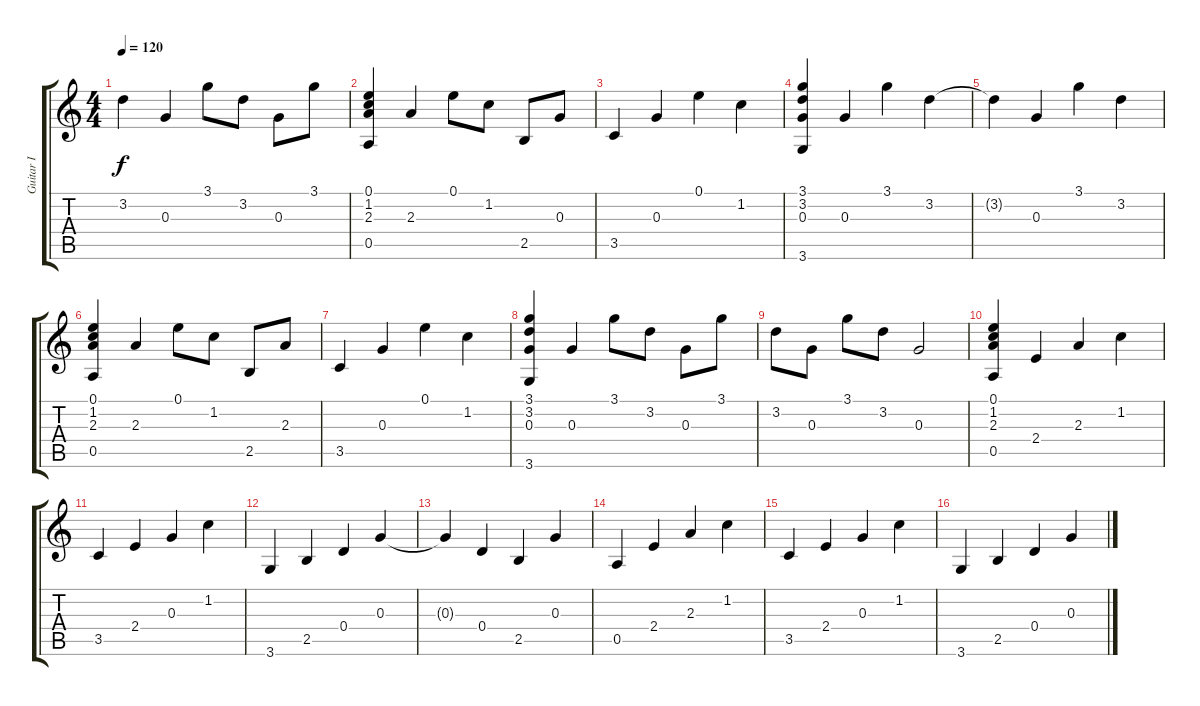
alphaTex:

\track ("Guitar I" "Guitar I") {instrument acousticguitarnylon}
\staff {score tabs}
\tuning (E4 B3 G3 D3 A2 E2) {hide}
\ts (4 4)
\tempo 120
\clef g2
\ks c
3.2{t}.4{dy f} 0.3.4 3.1.8 3.2.8 0.3.8 3.1.8 |
(0.1 1.2 2.3 0.5).4 2.3.4 0.1.8 1.2.8 2.5.8 0.3.8 |
3.5.4 0.3.4 0.1.4 1.2.4 |
(3.1 3.2 0.3 3.6).4 0.3.4 3.1.4 3.2.4 |
3.2{t}.4 0.3.4 3.1.4 3.2.4 |
(0.1 1.2 2.3 0.5).4 2.3.4 0.1.8 1.2.8 2.5.8 2.3.8 |
3.5.4 0.3.4 0.1.4 1.2.4 |
(3.1 3.2 0.3 3.6).4 0.3.4 3.1.8 3.2.8 0.3.8 3.1.8 |
3.2.8 0.3.8 3.1.8 3.2.8 0.3.2 |
(0.1 1.2 2.3 0.5).4 2.4.4 2.3.4 1.2.4 |
3.5.4 2.4.4 0.3.4 1.2.4 |
3.6.4 2.5.4 0.4.4 0.3.4 |
0.3{t}.4 0.4.4 2.5.4 0.3.4 |
0.5.4 2.4.4 2.3.4 1.2.4 |
3.5.4 2.4.4 0.3.4 1.2.4 |
3.6.4 2.5.4 0.4.4 0.3.4
